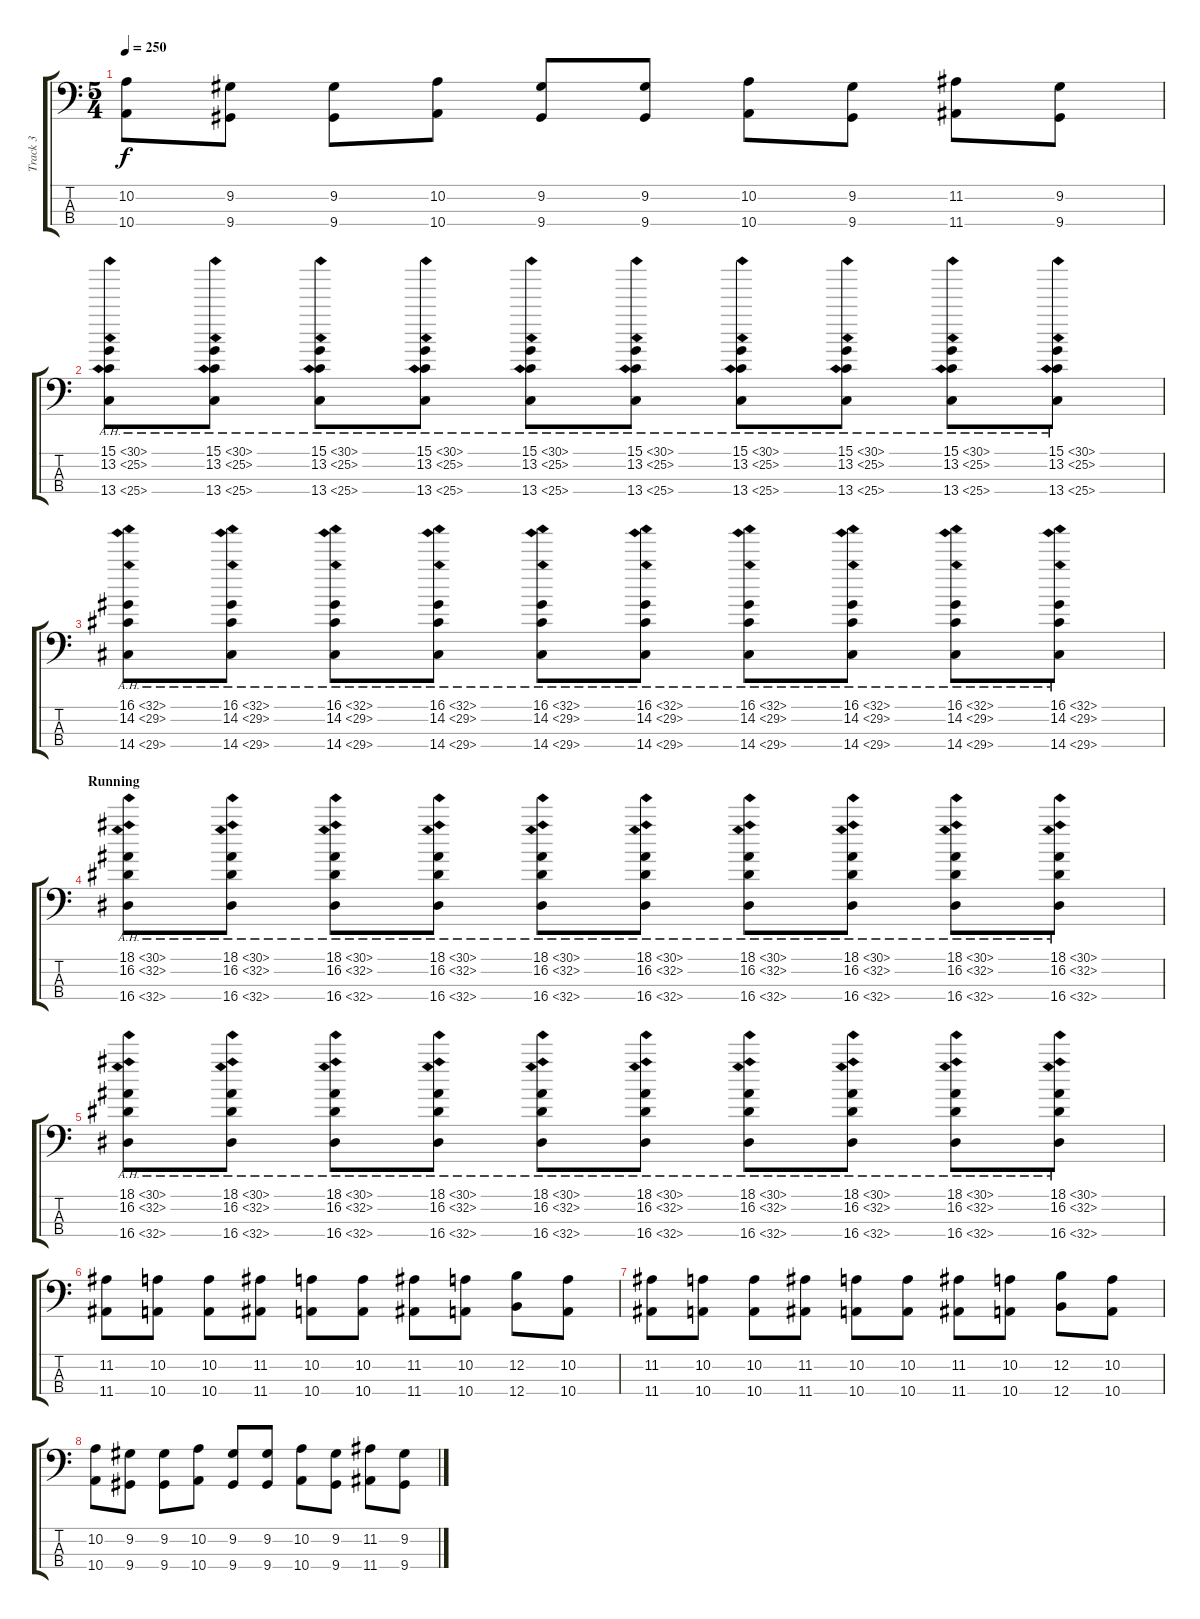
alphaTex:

\track ("Track 3" "Track 3") {instrument electricbasspick}
\staff {score tabs}
\tuning (E2 B1 Gb1 B0) {hide}
\ts (5 4)
\tempo 250
\clef f4
\ks c
(10.2 10.4).8{dy f} (9.2 9.4).8 (9.2 9.4).8 (10.2 10.4).8 (9.2 9.4).8 (9.2 9.4).8 (10.2 10.4).8 (9.2 9.4).8 (11.2 11.4).8 (9.2 9.4).8 |
(15.1{ah 15} 13.2{ah 12} 13.4{ah 12}).8{volume 14} (15.1{ah 15} 13.2{ah 12} 13.4{ah 12}).8 (15.1{ah 15} 13.2{ah 12} 13.4{ah 12}).8 (15.1{ah 15} 13.2{ah 12} 13.4{ah 12}).8 (15.1{ah 15} 13.2{ah 12} 13.4{ah 12}).8 (15.1{ah 15} 13.2{ah 12} 13.4{ah 12}).8 (15.1{ah 15} 13.2{ah 12} 13.4{ah 12}).8 (15.1{ah 15} 13.2{ah 12} 13.4{ah 12}).8 (15.1{ah 15} 13.2{ah 12} 13.4{ah 12}).8 (15.1{ah 15} 13.2{ah 12} 13.4{ah 12}).8 |
(16.1{ah 16} 14.2{ah 15} 14.4{ah 15}).8 (16.1{ah 16} 14.2{ah 15} 14.4{ah 15}).8 (16.1{ah 16} 14.2{ah 15} 14.4{ah 15}).8 (16.1{ah 16} 14.2{ah 15} 14.4{ah 15}).8 (16.1{ah 16} 14.2{ah 15} 14.4{ah 15}).8 (16.1{ah 16} 14.2{ah 15} 14.4{ah 15}).8 (16.1{ah 16} 14.2{ah 15} 14.4{ah 15}).8 (16.1{ah 16} 14.2{ah 15} 14.4{ah 15}).8 (16.1{ah 16} 14.2{ah 15} 14.4{ah 15}).8 (16.1{ah 16} 14.2{ah 15} 14.4{ah 15}).8 |
\section ("" "Running")
(18.1{ah 12} 16.2{ah 16} 16.4{ah 16}).8 (18.1{ah 12} 16.2{ah 16} 16.4{ah 16}).8 (18.1{ah 12} 16.2{ah 16} 16.4{ah 16}).8 (18.1{ah 12} 16.2{ah 16} 16.4{ah 16}).8 (18.1{ah 12} 16.2{ah 16} 16.4{ah 16}).8 (18.1{ah 12} 16.2{ah 16} 16.4{ah 16}).8 (18.1{ah 12} 16.2{ah 16} 16.4{ah 16}).8 (18.1{ah 12} 16.2{ah 16} 16.4{ah 16}).8 (18.1{ah 12} 16.2{ah 16} 16.4{ah 16}).8 (18.1{ah 12} 16.2{ah 16} 16.4{ah 16}).8 |
(18.1{ah 12} 16.2{ah 16} 16.4{ah 16}).8 (18.1{ah 12} 16.2{ah 16} 16.4{ah 16}).8 (18.1{ah 12} 16.2{ah 16} 16.4{ah 16}).8 (18.1{ah 12} 16.2{ah 16} 16.4{ah 16}).8 (18.1{ah 12} 16.2{ah 16} 16.4{ah 16}).8 (18.1{ah 12} 16.2{ah 16} 16.4{ah 16}).8 (18.1{ah 12} 16.2{ah 16} 16.4{ah 16}).8 (18.1{ah 12} 16.2{ah 16} 16.4{ah 16}).8 (18.1{ah 12} 16.2{ah 16} 16.4{ah 16}).8 (18.1{ah 12} 16.2{ah 16} 16.4{ah 16}).8 |
(11.2 11.4).8{volume 16} (10.2 10.4).8 (10.2 10.4).8 (11.2 11.4).8 (10.2 10.4).8 (10.2 10.4).8 (11.2 11.4).8 (10.2 10.4).8 (12.2 12.4).8 (10.2 10.4).8 |
(11.2 11.4).8 (10.2 10.4).8 (10.2 10.4).8 (11.2 11.4).8 (10.2 10.4).8 (10.2 10.4).8 (11.2 11.4).8 (10.2 10.4).8 (12.2 12.4).8 (10.2 10.4).8 |
(10.2 10.4).8 (9.2 9.4).8 (9.2 9.4).8 (10.2 10.4).8 (9.2 9.4).8 (9.2 9.4).8 (10.2 10.4).8 (9.2 9.4).8 (11.2 11.4).8 (9.2 9.4).8
